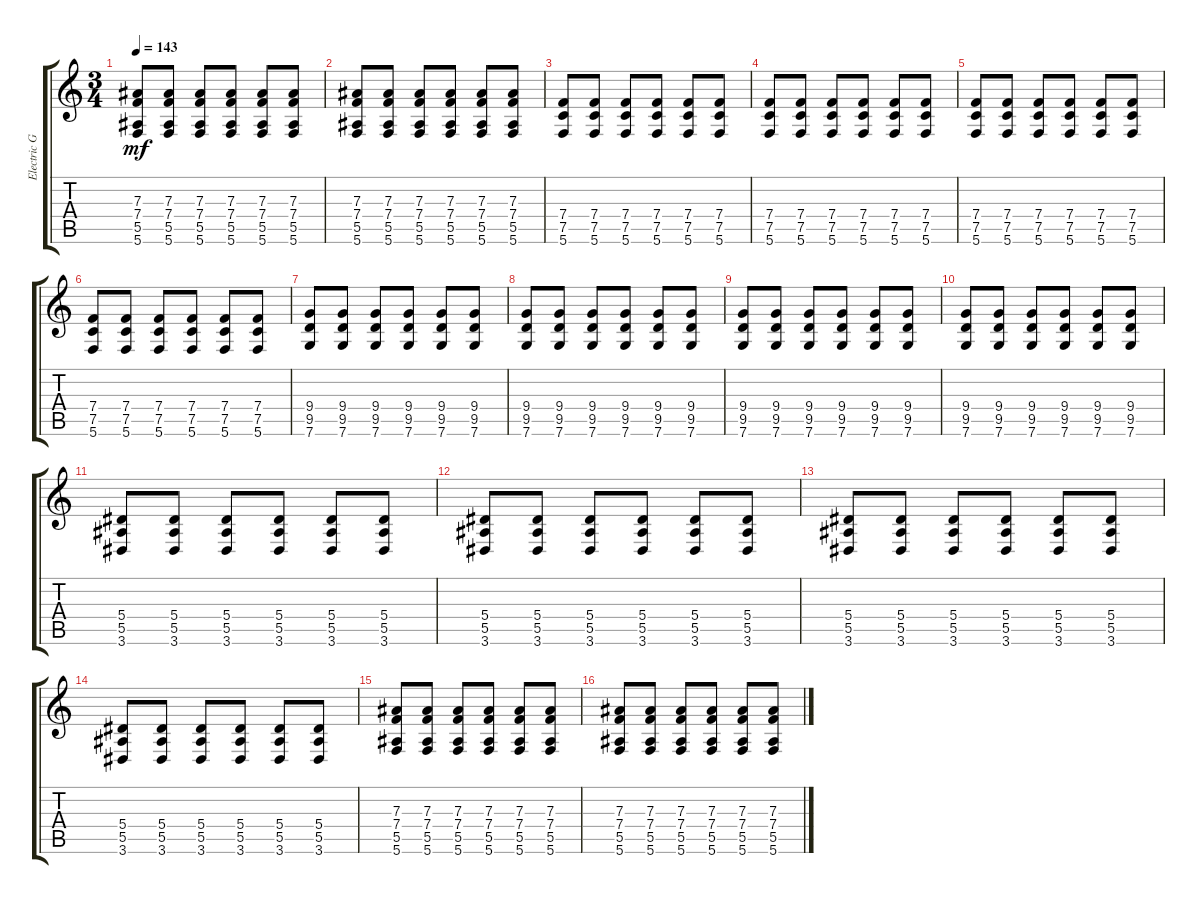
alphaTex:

\track ("Electric Guitar" "Electric G") {instrument distortionguitar}
\staff {score tabs}
\tuning (C4 G3 Eb3 Bb2 F2 C2) {hide}
\ts (3 4)
\tempo 143
\clef g2
\ks c
(7.3 7.4 5.5 5.6).8{dy mf} (7.3 7.4 5.5 5.6).8 (7.3 7.4 5.5 5.6).8 (7.3 7.4 5.5 5.6).8 (7.3 7.4 5.5 5.6).8 (7.3 7.4 5.5 5.6).8 |
(7.3 7.4 5.5 5.6).8 (7.3 7.4 5.5 5.6).8 (7.3 7.4 5.5 5.6).8 (7.3 7.4 5.5 5.6).8 (7.3 7.4 5.5 5.6).8 (7.3 7.4 5.5 5.6).8 |
(7.4 7.5 5.6).8 (7.4 7.5 5.6).8 (7.4 7.5 5.6).8 (7.4 7.5 5.6).8 (7.4 7.5 5.6).8 (7.4 7.5 5.6).8 |
(7.4 7.5 5.6).8 (7.4 7.5 5.6).8 (7.4 7.5 5.6).8 (7.4 7.5 5.6).8 (7.4 7.5 5.6).8 (7.4 7.5 5.6).8 |
(7.4 7.5 5.6).8 (7.4 7.5 5.6).8 (7.4 7.5 5.6).8 (7.4 7.5 5.6).8 (7.4 7.5 5.6).8 (7.4 7.5 5.6).8 |
(7.4 7.5 5.6).8 (7.4 7.5 5.6).8 (7.4 7.5 5.6).8 (7.4 7.5 5.6).8 (7.4 7.5 5.6).8 (7.4 7.5 5.6).8 |
(9.4 9.5 7.6).8 (9.4 9.5 7.6).8 (9.4 9.5 7.6).8 (9.4 9.5 7.6).8 (9.4 9.5 7.6).8 (9.4 9.5 7.6).8 |
(9.4 9.5 7.6).8 (9.4 9.5 7.6).8 (9.4 9.5 7.6).8 (9.4 9.5 7.6).8 (9.4 9.5 7.6).8 (9.4 9.5 7.6).8 |
(9.4 9.5 7.6).8 (9.4 9.5 7.6).8 (9.4 9.5 7.6).8 (9.4 9.5 7.6).8 (9.4 9.5 7.6).8 (9.4 9.5 7.6).8 |
(9.4 9.5 7.6).8 (9.4 9.5 7.6).8 (9.4 9.5 7.6).8 (9.4 9.5 7.6).8 (9.4 9.5 7.6).8 (9.4 9.5 7.6).8 |
(5.4 5.5 3.6).8 (5.4 5.5 3.6).8 (5.4 5.5 3.6).8 (5.4 5.5 3.6).8 (5.4 5.5 3.6).8 (5.4 5.5 3.6).8 |
(5.4 5.5 3.6).8 (5.4 5.5 3.6).8 (5.4 5.5 3.6).8 (5.4 5.5 3.6).8 (5.4 5.5 3.6).8 (5.4 5.5 3.6).8 |
(5.4 5.5 3.6).8 (5.4 5.5 3.6).8 (5.4 5.5 3.6).8 (5.4 5.5 3.6).8 (5.4 5.5 3.6).8 (5.4 5.5 3.6).8 |
(5.4 5.5 3.6).8 (5.4 5.5 3.6).8 (5.4 5.5 3.6).8 (5.4 5.5 3.6).8 (5.4 5.5 3.6).8 (5.4 5.5 3.6).8 |
(7.3 7.4 5.5 5.6).8 (7.3 7.4 5.5 5.6).8 (7.3 7.4 5.5 5.6).8 (7.3 7.4 5.5 5.6).8 (7.3 7.4 5.5 5.6).8 (7.3 7.4 5.5 5.6).8 |
(7.3 7.4 5.5 5.6).8 (7.3 7.4 5.5 5.6).8 (7.3 7.4 5.5 5.6).8 (7.3 7.4 5.5 5.6).8 (7.3 7.4 5.5 5.6).8 (7.3 7.4 5.5 5.6).8
